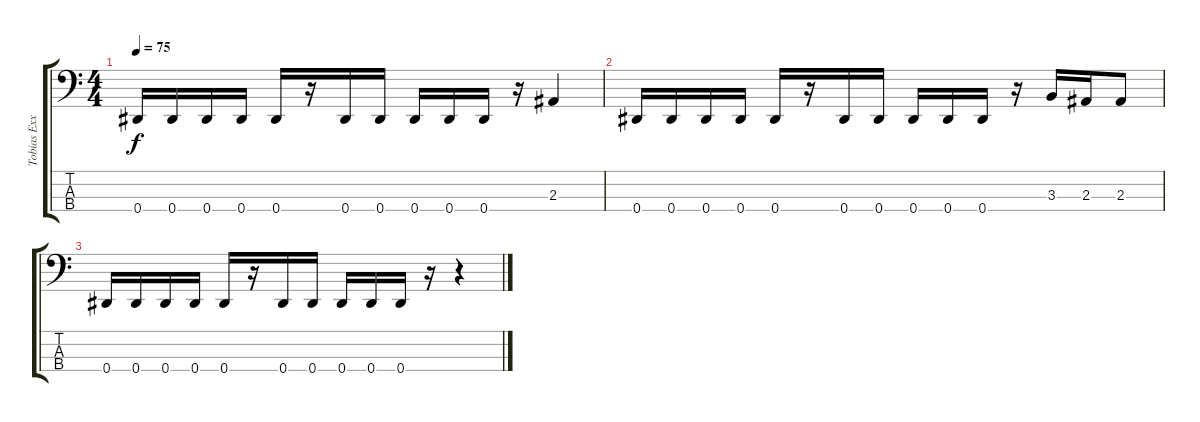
\track ("Tobias Exxel" "Tobias Exx") {instrument electricbassfinger}
\staff {score tabs}
\tuning (Gb2 Db2 Ab1 Eb1) {hide}
\ts (4 4)
\tempo 75
\clef f4
\ks c
0.4.16{dy f} 0.4.16 0.4.16 0.4.16 0.4.16 r.16 0.4.16 0.4.16 0.4.16 0.4.16 0.4.16 r.16 2.3.4 |
0.4.16 0.4.16 0.4.16 0.4.16 0.4.16 r.16 0.4.16 0.4.16 0.4.16 0.4.16 0.4.16 r.16 3.3.16 2.3.16 2.3.8 |
0.4.16 0.4.16 0.4.16 0.4.16 0.4.16 r.16 0.4.16 0.4.16 0.4.16 0.4.16 0.4.16 r.16 r.4
